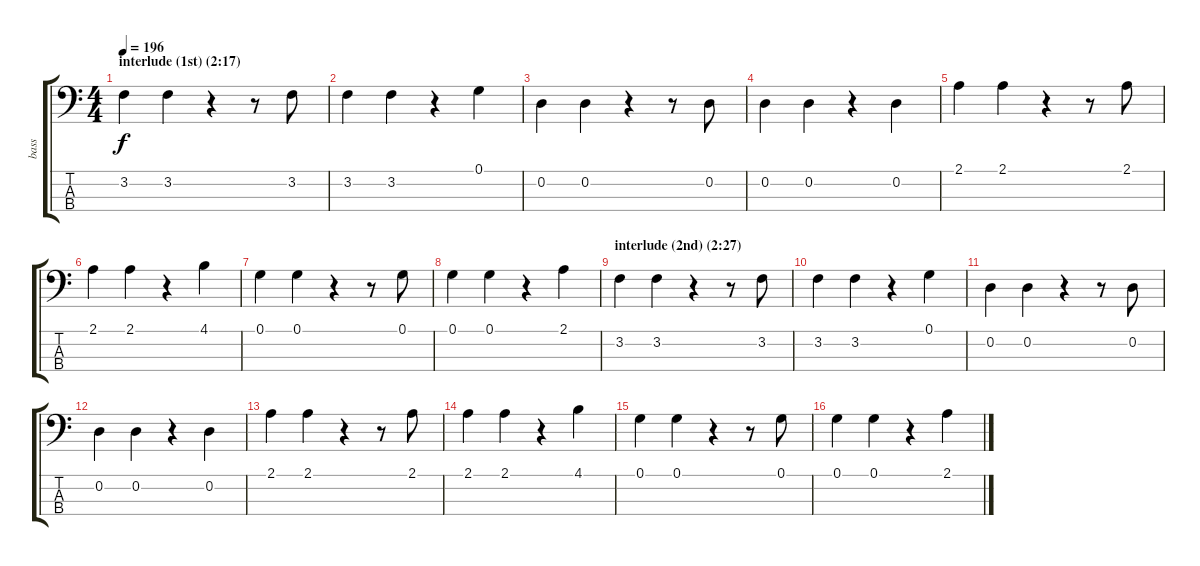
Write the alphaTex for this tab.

\track ("bass" "bass") {instrument electricbassfinger}
\staff {score tabs}
\tuning (G2 D2 A1 E1) {hide}
\ts (4 4)
\section ("" "interlude (1st) (2:17)")
\tempo 196
\clef f4
\ks c
3.2.4{dy f} 3.2.4 r.4 r.8 3.2.8 |
3.2.4 3.2.4 r.4 0.1.4 |
0.2.4 0.2.4 r.4 r.8 0.2.8 |
0.2.4 0.2.4 r.4 0.2.4 |
2.1.4 2.1.4 r.4 r.8 2.1.8 |
2.1.4 2.1.4 r.4 4.1.4 |
0.1.4 0.1.4 r.4 r.8 0.1.8 |
0.1.4 0.1.4 r.4 2.1.4 |
\section ("" "interlude (2nd) (2:27)")
3.2.4 3.2.4 r.4 r.8 3.2.8 |
3.2.4 3.2.4 r.4 0.1.4 |
0.2.4 0.2.4 r.4 r.8 0.2.8 |
0.2.4 0.2.4 r.4 0.2.4 |
2.1.4 2.1.4 r.4 r.8 2.1.8 |
2.1.4 2.1.4 r.4 4.1.4 |
0.1.4 0.1.4 r.4 r.8 0.1.8 |
0.1.4 0.1.4 r.4 2.1.4
